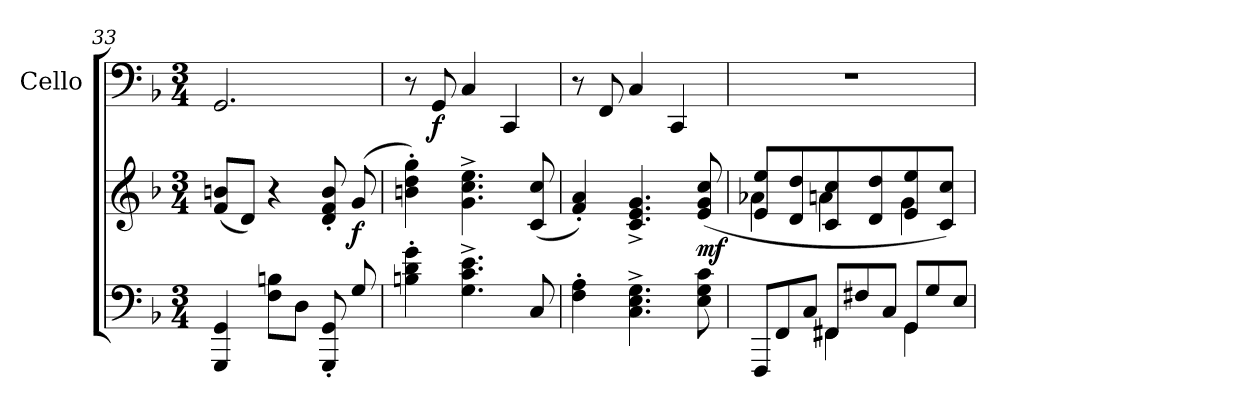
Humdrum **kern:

**kern	**kern	**dynam	**kern	**dynam
*part2	*part2	*part2	*part1	*part1
*staff3	*staff2	*staff2/3	*staff1	*staff1
*	*	*	*I"Cello	*
*clefF4	*clefG2	*	*clefF4	*
*k[b-]	*k[b-]	*	*k[b-]	*
*F:	*F:	*	*F:	*
*M3/4	*M3/4	*	*M3/4	*
=33	=33	=33	=33	=33
4GGG/ 4GG/	(<8f/ 8bn/L	.	2.GG/	.
.	8d/J)	.	.	.
8F\ 8Bn\L	4r	.	.	.
8D\J	.	.	.	.
8GGG/' 8GG/'	8d/' 8f/' 8b/'	.	.	.
!	!	!LO:DY:b	!	!
8G/	(>8g/	f	.	.
!!LO:LB:g=z
=34	=34	=34	=34	=34
4Bn\' 4d\' 4g\'	4bn\' 4dd\' 4gg\')	.	8r	.
!	!	!	!	!LO:DY:b
.	.	.	8GG/	f
4.G\^ 4.c\^ 4.e\^	4.g\^ 4.cc\^ 4.ee\^	.	4C/	.
.	.	.	4CC/	.
8C/	(>8c/ 8cc/	.	.	.
=35	=35	=35	=35	=35
4F\' 4A\'	4f/' 4a/')	.	8r	.
.	.	.	8FF/	.
4.C\^ 4.E\^ 4.G\^	4.c/^ 4.e/^ 4.g/^	.	4C/	.
.	.	.	4CC/	.
!	!	!LO:DY:b	!	!
8E\ 8G\ 8c\	(>8e/ 8g/ 8cc/	mf	.	.
=36	=36	=36	=36	=36
*Xtuplet	*	*	*	*
*^	*^	*	*	*
12FFF/L	4ryy	8e/ 8ee/L	4a-X\	.	2.r	.
12FF/	.	.	.	.	.	.
.	.	8d/ 8dd/	.	.	.	.
12C/J	.	.	.	.	.	.
12FF#X/L	4FF#\	8c/ 8cc/	4an\	.	.	.
12F#X/	.	.	.	.	.	.
.	.	8d/ 8dd/	.	.	.	.
12C/J	.	.	.	.	.	.
12GG/L	4GG\	8e/ 8ee/	4g\	.	.	.
12G/	.	.	.	.	.	.
.	.	8c/ 8cc/J)	.	.	.	.
12E/J	.	.	.	.	.	.
*v	*v	*	*	*	*	*
*	*v	*v	*	*	*
=	=	=	=	=
*-	*-	*-	*-	*-
